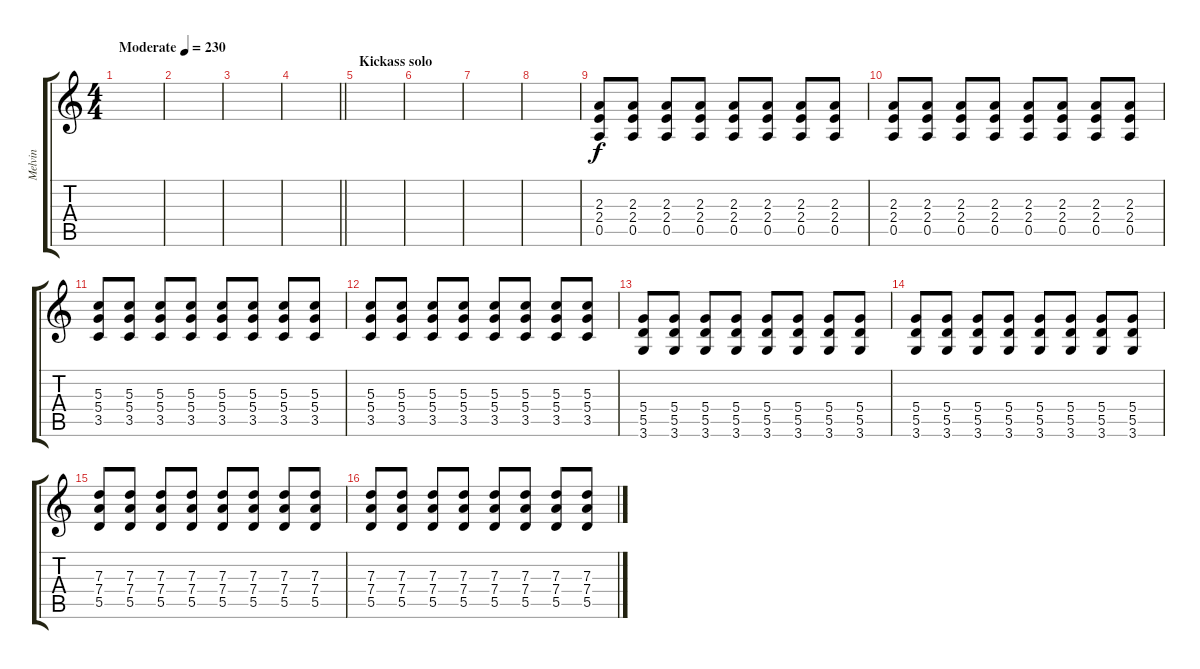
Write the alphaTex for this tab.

\track ("Melvin" "Melvin") {instrument distortionguitar}
\staff {score tabs}
\tuning (E4 B3 G3 D3 A2 E2) {hide}
\ts (4 4)
\tempo (230 "Moderate")
\clef g2
\ks c
|
|
|
\barLineRight lightlight
|
\section ("" "Kickass solo")
|
|
|
|
(2.3 2.4 0.5).8 (2.3 2.4 0.5).8 (2.3 2.4 0.5).8 (2.3 2.4 0.5).8 (2.3 2.4 0.5).8 (2.3 2.4 0.5).8 (2.3 2.4 0.5).8 (2.3 2.4 0.5).8 |
(2.3 2.4 0.5).8 (2.3 2.4 0.5).8 (2.3 2.4 0.5).8 (2.3 2.4 0.5).8 (2.3 2.4 0.5).8 (2.3 2.4 0.5).8 (2.3 2.4 0.5).8 (2.3 2.4 0.5).8 |
(5.3 5.4 3.5).8 (5.3 5.4 3.5).8 (5.3 5.4 3.5).8 (5.3 5.4 3.5).8 (5.3 5.4 3.5).8 (5.3 5.4 3.5).8 (5.3 5.4 3.5).8 (5.3 5.4 3.5).8 |
(5.3 5.4 3.5).8 (5.3 5.4 3.5).8 (5.3 5.4 3.5).8 (5.3 5.4 3.5).8 (5.3 5.4 3.5).8 (5.3 5.4 3.5).8 (5.3 5.4 3.5).8 (5.3 5.4 3.5).8 |
(5.4 5.5 3.6).8 (5.4 5.5 3.6).8 (5.4 5.5 3.6).8 (5.4 5.5 3.6).8 (5.4 5.5 3.6).8 (5.4 5.5 3.6).8 (5.4 5.5 3.6).8 (5.4 5.5 3.6).8 |
(5.4 5.5 3.6).8 (5.4 5.5 3.6).8 (5.4 5.5 3.6).8 (5.4 5.5 3.6).8 (5.4 5.5 3.6).8 (5.4 5.5 3.6).8 (5.4 5.5 3.6).8 (5.4 5.5 3.6).8 |
(7.3 7.4 5.5).8 (7.3 7.4 5.5).8 (7.3 7.4 5.5).8 (7.3 7.4 5.5).8 (7.3 7.4 5.5).8 (7.3 7.4 5.5).8 (7.3 7.4 5.5).8 (7.3 7.4 5.5).8 |
(7.3 7.4 5.5).8 (7.3 7.4 5.5).8 (7.3 7.4 5.5).8 (7.3 7.4 5.5).8 (7.3 7.4 5.5).8 (7.3 7.4 5.5).8 (7.3 7.4 5.5).8 (7.3 7.4 5.5).8
